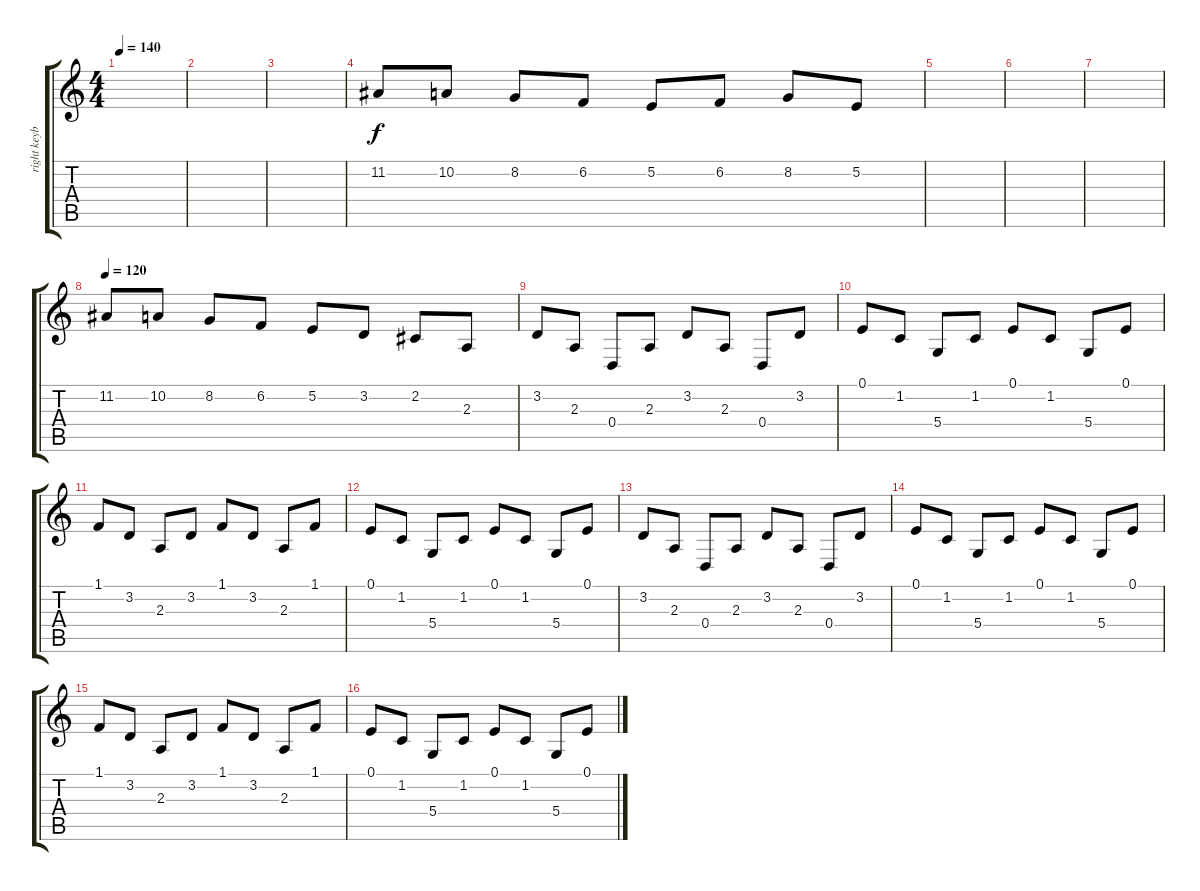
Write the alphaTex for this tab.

\track ("right keyboard hand (piano) - Alex" "right keyb") {instrument acousticgrandpiano}
\staff {score tabs}
\tuning (E4 B3 G3 D3 A2 E2) {hide}
\ts (4 4)
\tempo 140
\clef g2
\ks c
|
|
|
11.2.8{volume 16} 10.2.8 8.2.8 6.2.8 5.2.8 6.2.8 8.2.8 5.2.8 |
|
|
|
\tempo 120
11.2.8{volume 16} 10.2.8 8.2.8 6.2.8 5.2.8 3.2.8 2.2.8 2.3.8 |
3.2.8{volume 16} 2.3.8 0.4.8 2.3.8 3.2.8 2.3.8 0.4.8 3.2.8 |
0.1.8 1.2.8 5.4.8 1.2.8 0.1.8 1.2.8 5.4.8 0.1.8 |
1.1.8 3.2.8 2.3.8 3.2.8 1.1.8 3.2.8 2.3.8 1.1.8 |
0.1.8 1.2.8 5.4.8 1.2.8 0.1.8 1.2.8 5.4.8 0.1.8 |
3.2.8{volume 16} 2.3.8 0.4.8 2.3.8 3.2.8 2.3.8 0.4.8 3.2.8 |
0.1.8 1.2.8 5.4.8 1.2.8 0.1.8 1.2.8 5.4.8 0.1.8 |
1.1.8 3.2.8 2.3.8 3.2.8 1.1.8 3.2.8 2.3.8 1.1.8 |
0.1.8 1.2.8 5.4.8 1.2.8 0.1.8 1.2.8 5.4.8 0.1.8
